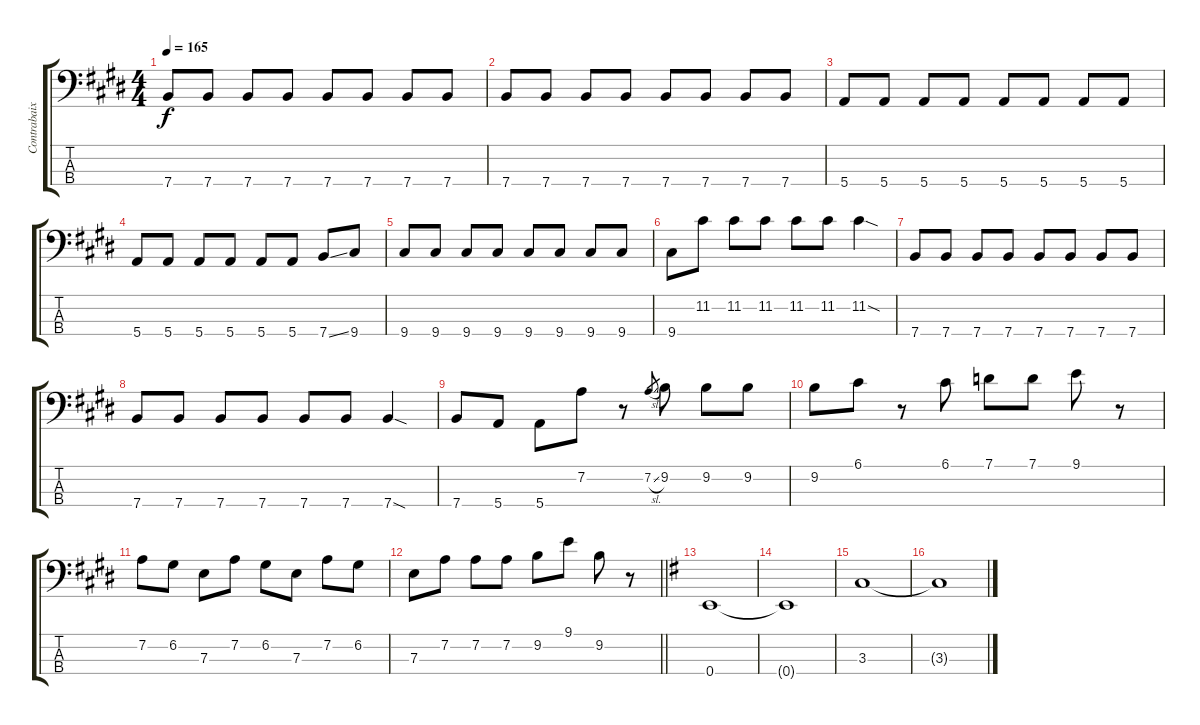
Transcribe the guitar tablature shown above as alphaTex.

\track ("Contrabaixo" "Contrabaix") {instrument electricbassfinger}
\staff {score tabs}
\tuning (G2 D2 A1 E1) {hide}
\ts (4 4)
\tempo 165
\clef f4
\ks e
7.4.8{dy f} 7.4.8 7.4.8 7.4.8 7.4.8 7.4.8 7.4.8 7.4.8 |
7.4.8 7.4.8 7.4.8 7.4.8 7.4.8 7.4.8 7.4.8 7.4.8 |
5.4.8 5.4.8 5.4.8 5.4.8 5.4.8 5.4.8 5.4.8 5.4.8 |
5.4.8 5.4.8 5.4.8 5.4.8 5.4.8 5.4.8 7.4{ss}.8 9.4.8 |
9.4.8 9.4.8 9.4.8 9.4.8 9.4.8 9.4.8 9.4.8 9.4.8 |
9.4.8 11.2.8 11.2.8 11.2.8 11.2.8 11.2.8 11.2{sod}.4 |
7.4.8 7.4.8 7.4.8 7.4.8 7.4.8 7.4.8 7.4.8 7.4.8 |
7.4.8 7.4.8 7.4.8 7.4.8 7.4.8 7.4.8 7.4{sod}.4 |
7.4.8 5.4.8 5.4.8 7.2.8 r.8 7.2{sl}.8{gr} 9.2.8 9.2.8 9.2.8 |
9.2.8 6.1.8 r.8 6.1.8 7.1.8 7.1.8 9.1.8 r.8 |
7.2.8 6.2.8 7.3.8 7.2.8 6.2.8 7.3.8 7.2.8 6.2.8 |
\barLineRight lightlight
7.3.8 7.2.8 7.2.8 7.2.8 9.2.8 9.1.8 9.2.8 r.8 |
\ks g
0.4.1 |
0.4{t}.1 |
3.3.1 |
3.3{t}.1
